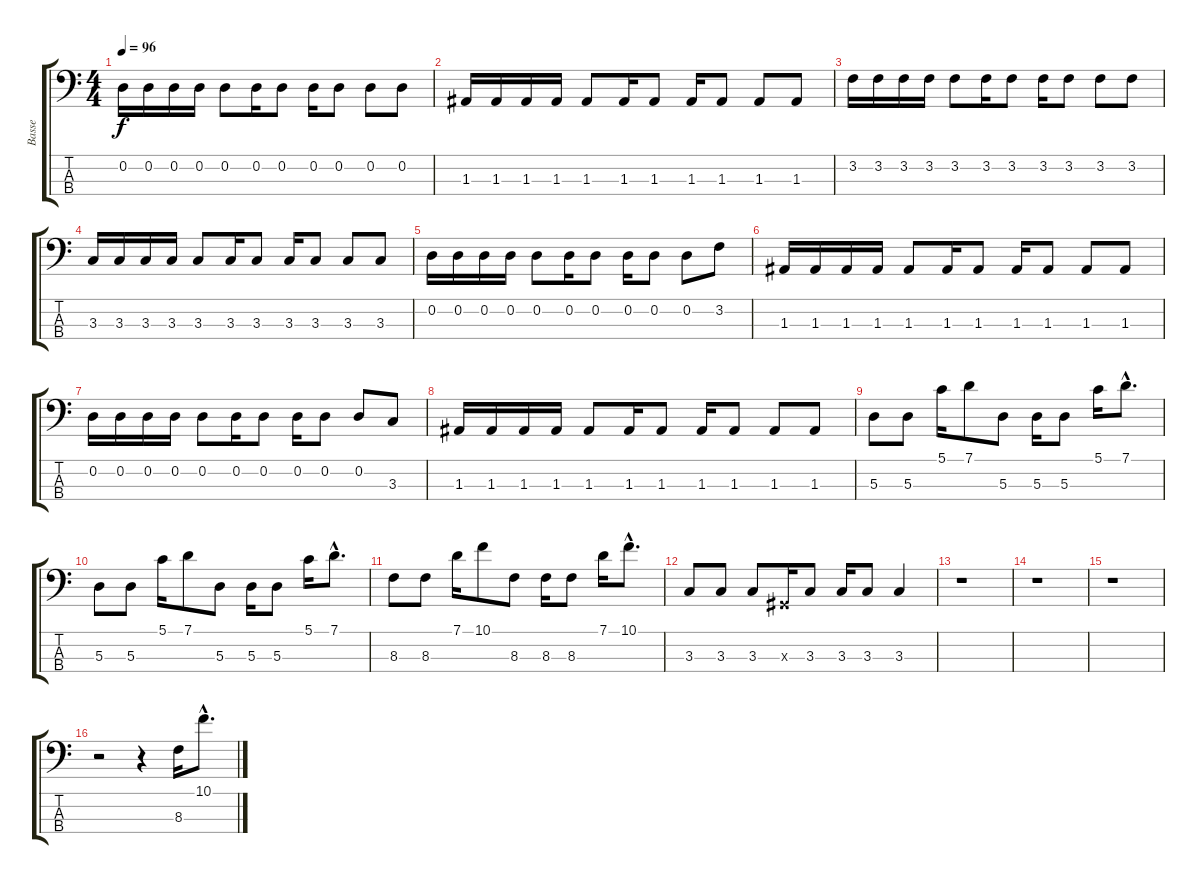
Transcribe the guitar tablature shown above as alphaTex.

\track ("Basse" "Basse") {instrument electricbasspick}
\staff {score tabs}
\tuning (G2 D2 A1 E1) {hide}
\ts (4 4)
\tempo 96
\clef f4
\ks c
0.2.16{dy f} 0.2.16 0.2.16 0.2.16 0.2.8 0.2.16 0.2.8 0.2.16 0.2.8 0.2.8 0.2.8 |
1.3.16 1.3.16 1.3.16 1.3.16 1.3.8 1.3.16 1.3.8 1.3.16 1.3.8 1.3.8 1.3.8 |
3.2.16 3.2.16 3.2.16 3.2.16 3.2.8 3.2.16 3.2.8 3.2.16 3.2.8 3.2.8 3.2.8 |
3.3.16 3.3.16 3.3.16 3.3.16 3.3.8 3.3.16 3.3.8 3.3.16 3.3.8 3.3.8 3.3.8 |
0.2.16 0.2.16 0.2.16 0.2.16 0.2.8 0.2.16 0.2.8 0.2.16 0.2.8 0.2.8 3.2.8 |
1.3.16 1.3.16 1.3.16 1.3.16 1.3.8 1.3.16 1.3.8 1.3.16 1.3.8 1.3.8 1.3.8 |
0.2.16 0.2.16 0.2.16 0.2.16 0.2.8 0.2.16 0.2.8 0.2.16 0.2.8 0.2.8 3.3.8 |
1.3.16 1.3.16 1.3.16 1.3.16 1.3.8 1.3.16 1.3.8 1.3.16 1.3.8 1.3.8 1.3.8 |
5.3.8 5.3.8 5.1.16 7.1.8 5.3.8 5.3.16 5.3.8 5.1.16 7.1{hac}.8{d} |
5.3.8 5.3.8 5.1.16 7.1.8 5.3.8 5.3.16 5.3.8 5.1.16 7.1{hac}.8{d} |
8.3.8 8.3.8 7.1.16 10.1.8 8.3.8 8.3.16 8.3.8 7.1.16 10.1{hac}.8{d} |
3.3.8 3.3.8 3.3.8 -1.3{x}.16 3.3.8 3.3.16 3.3.8 3.3.4 |
r.1 |
r.1 |
r.1 |
r.2 r.4 8.3.16 10.1{hac}.8{d}
